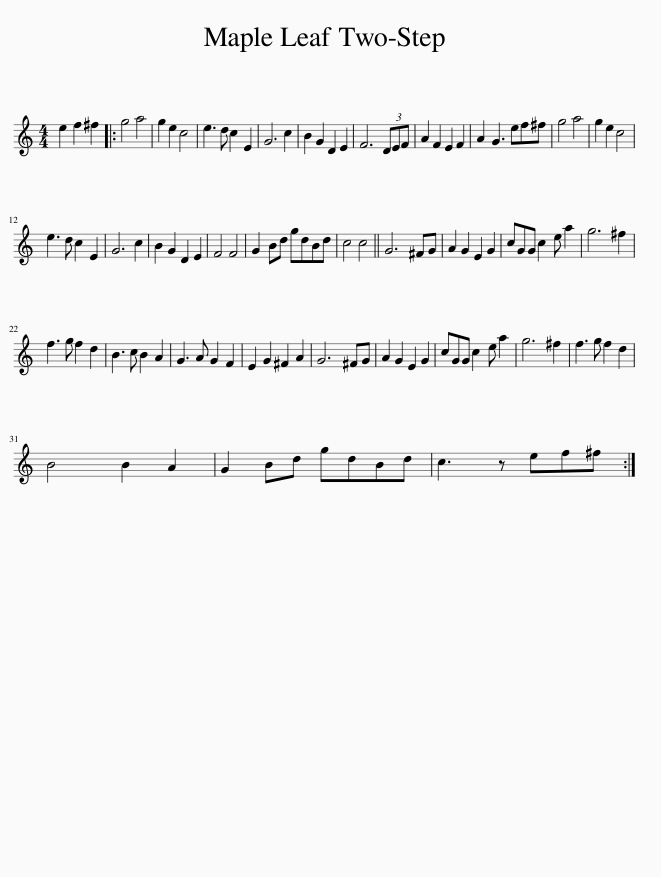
X:1
L:1/8
M:4/4
I:linebreak $
K:C
V:1 treble
V:1
 e2 f2 ^f2 |: g4 a4 | g2 e2 c4 | e3 d c2 E2 | G6 c2 | %5
 B2 G2 D2 E2 | F6 (3DEF | A2 F2 E2 F2 | A2 G3 ef^f | g4 a4 | %10
 g2 e2 c4 |$ e3 d c2 E2 | G6 c2 | B2 G2 D2 E2 | F4 F4 | %15
 G2 Bd gdBd | c4 c4 || G6 ^FG | A2 G2 E2 G2 | cGG c2 e a2 | %20
 g6 ^f2 |$ f3 g f2 d2 | B3 c B2 A2 | G3 A G2 F2 | E2 G2 ^F2 A2 | %25
 G6 ^FG | A2 G2 E2 G2 | cGG c2 e a2 | g6 ^f2 | f3 g f2 d2 |$ %30
 B4 B2 A2 | G2 Bd gdBd | c3 z ef^f :| %33
